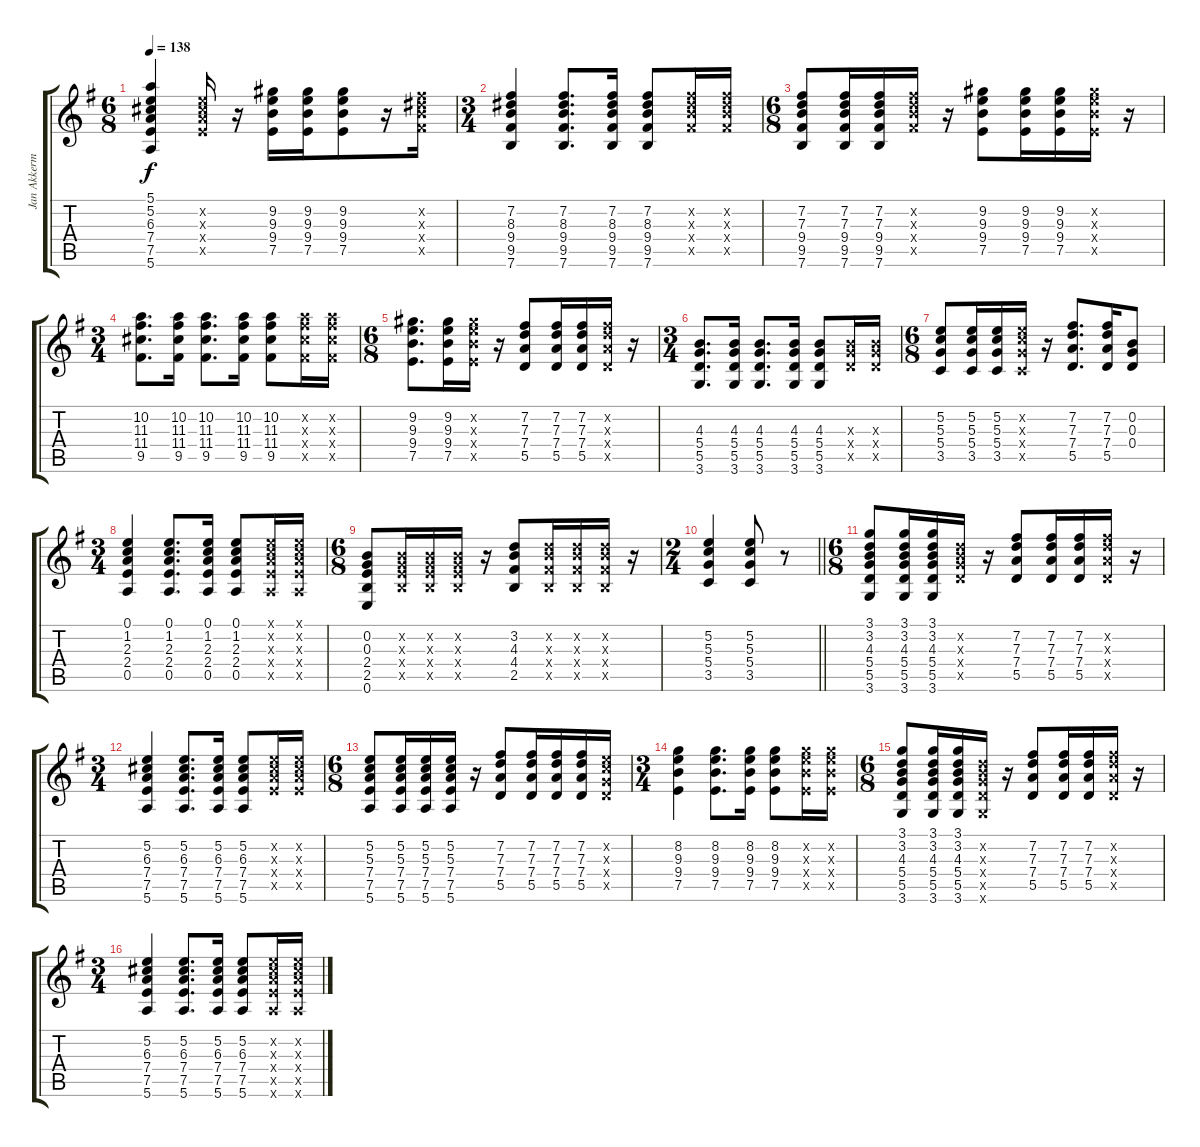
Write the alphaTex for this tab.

\track ("Jan Akkerman Acoustic" "Jan Akkerm") {instrument acousticguitarsteel}
\staff {score tabs}
\tuning (E4 B3 G3 D3 A2 E2) {hide}
\ts (6 8)
\tempo 138
\clef g2
\ks g
(5.1 5.2 6.3 7.4 7.5 5.6).4{dy f instrument acousticguitarsteel} (5.2{x} 6.3{x} 7.4{x} 7.5{x}).16 r.16 (9.2 9.3 9.4 7.5).16 (9.2 9.3 9.4 7.5).16 (9.2 9.3 9.4 7.5).8 r.16 (7.2{x} 8.3{x} 9.4{x} 9.5{x}).16 |
\ts (3 4)
(7.2 8.3 9.4 9.5 7.6).4 (7.2 8.3 9.4 9.5 7.6).8{d} (7.2 8.3 9.4 9.5 7.6).16 (7.2 8.3 9.4 9.5 7.6).8 (7.2{x} 8.3{x} 9.4{x} 9.5{x}).16 (7.2{x} 8.3{x} 9.4{x} 9.5{x}).16 |
\ts (6 8)
(7.2 7.3 9.4 9.5 7.6).8 (7.2 7.3 9.4 9.5 7.6).16 (7.2 7.3 9.4 9.5 7.6).16 (7.2{x} 7.3{x} 9.4{x} 9.5{x}).16 r.16 (9.2 9.3 9.4 7.5).8 (9.2 9.3 9.4 7.5).16 (9.2 9.3 9.4 7.5).16 (9.2{x} 9.3{x} 9.4{x} 7.5{x}).16 r.16 |
\ts (3 4)
(10.2 11.3 11.4 9.5).8{d} (10.2 11.3 11.4 9.5).16 (10.2 11.3 11.4 9.5).8{d} (10.2 11.3 11.4 9.5).16 (10.2 11.3 11.4 9.5).8 (10.2{x} 11.3{x} 11.4{x} 9.5{x}).16 (10.2{x} 11.3{x} 11.4{x} 9.5{x}).16 |
\ts (6 8)
(9.2 9.3 9.4 7.5).8{d} (9.2 9.3 9.4 7.5).16 (9.2{x} 9.3{x} 9.4{x} 7.5{x}).16 r.16 (7.2 7.3 7.4 5.5).8 (7.2 7.3 7.4 5.5).16 (7.2 7.3 7.4 5.5).16 (7.2{x} 7.3{x} 7.4{x} 5.5{x}).16 r.16 |
\ts (3 4)
(4.3 5.4 5.5 3.6).8{d} (4.3 5.4 5.5 3.6).16 (4.3 5.4 5.5 3.6).8{d} (4.3 5.4 5.5 3.6).16 (4.3 5.4 5.5 3.6).8 (4.3{x} 5.4{x} 5.5{x}).16 (4.3{x} 5.4{x} 5.5{x}).16 |
\ts (6 8)
(5.2 5.3 5.4 3.5).8 (5.2 5.3 5.4 3.5).16 (5.2 5.3 5.4 3.5).16 (5.2{x} 5.3{x} 5.4{x} 3.5{x}).16 r.16 (7.2 7.3 7.4 5.5).8{d} (7.2 7.3 7.4 5.5).16 (0.2 0.3 0.4).8 |
\ts (3 4)
(0.1 1.2 2.3 2.4 0.5).4 (0.1 1.2 2.3 2.4 0.5).8{d} (0.1 1.2 2.3 2.4 0.5).16 (0.1 1.2 2.3 2.4 0.5).8 (0.1{x} 1.2{x} 2.3{x} 2.4{x} 0.5{x}).16 (0.1{x} 1.2{x} 2.3{x} 2.4{x} 0.5{x}).16 |
\ts (6 8)
(0.2 0.3 2.4 2.5 0.6).8 (0.2{x} 0.3{x} 2.4{x} 2.5{x}).16 (0.2{x} 0.3{x} 2.4{x} 2.5{x}).16 (0.2{x} 0.3{x} 2.4{x} 2.5{x}).16 r.16 (3.2 4.3 4.4 2.5).8 (3.2{x} 4.3{x} 4.4{x} 2.5{x}).16 (3.2{x} 4.3{x} 4.4{x} 2.5{x}).16 (3.2{x} 4.3{x} 4.4{x} 2.5{x}).16 r.16 |
\ts (2 4)
\barLineRight lightlight
(5.2 5.3 5.4 3.5).4 (5.2 5.3 5.4 3.5).8 r.8 |
\ts (6 8)
\section ("" " ")
(3.1 3.2 4.3 5.4 5.5 3.6).8 (3.1 3.2 4.3 5.4 5.5 3.6).16 (3.1 3.2 4.3 5.4 5.5 3.6).16 (3.2{x} 4.3{x} 5.4{x} 5.5{x}).16 r.16 (7.2 7.3 7.4 5.5).8 (7.2 7.3 7.4 5.5).16 (7.2 7.3 7.4 5.5).16 (7.2{x} 7.3{x} 7.4{x} 5.5{x}).16 r.16 |
\ts (3 4)
(5.2 6.3 7.4 7.5 5.6).4 (5.2 6.3 7.4 7.5 5.6).8{d} (5.2 6.3 7.4 7.5 5.6).16 (5.2 6.3 7.4 7.5 5.6).8 (5.2{x} 6.3{x} 7.4{x} 7.5{x}).16 (5.2{x} 6.3{x} 7.4{x} 7.5{x}).16 |
\ts (6 8)
(5.2 5.3 7.4 7.5 5.6).8 (5.2 5.3 7.4 7.5 5.6).16 (5.2 5.3 7.4 7.5 5.6).16 (5.2 5.3 7.4 7.5 5.6).16 r.16 (7.2 7.3 7.4 5.5).8 (7.2 7.3 7.4 5.5).16 (7.2 7.3 7.4 5.5).16 (7.2 7.3 7.4 5.5).16 (5.2{x} 5.3{x} 5.4{x} 5.5{x}).16 |
\ts (3 4)
(8.2 9.3 9.4 7.5).4 (8.2 9.3 9.4 7.5).8{d} (8.2 9.3 9.4 7.5).16 (8.2 9.3 9.4 7.5).8 (8.2{x} 9.3{x} 9.4{x} 7.5{x}).16 (8.2{x} 9.3{x} 9.4{x} 7.5{x}).16 |
\ts (6 8)
(3.1 3.2 4.3 5.4 5.5 3.6).8 (3.1 3.2 4.3 5.4 5.5 3.6).16 (3.1 3.2 4.3 5.4 5.5 3.6).16 (3.2{x} 4.3{x} 5.4{x} 5.5{x} 3.6{x}).16 r.16 (7.2 7.3 7.4 5.5).8 (7.2 7.3 7.4 5.5).16 (7.2 7.3 7.4 5.5).16 (7.2{x} 7.3{x} 7.4{x} 5.5{x}).16 r.16 |
\ts (3 4)
(5.2 6.3 7.4 7.5 5.6).4 (5.2 6.3 7.4 7.5 5.6).8{d} (5.2 6.3 7.4 7.5 5.6).16 (5.2 6.3 7.4 7.5 5.6).8 (5.2{x} 6.3{x} 7.4{x} 7.5{x} 5.6{x}).16 (5.2{x} 6.3{x} 7.4{x} 7.5{x} 5.6{x}).16
